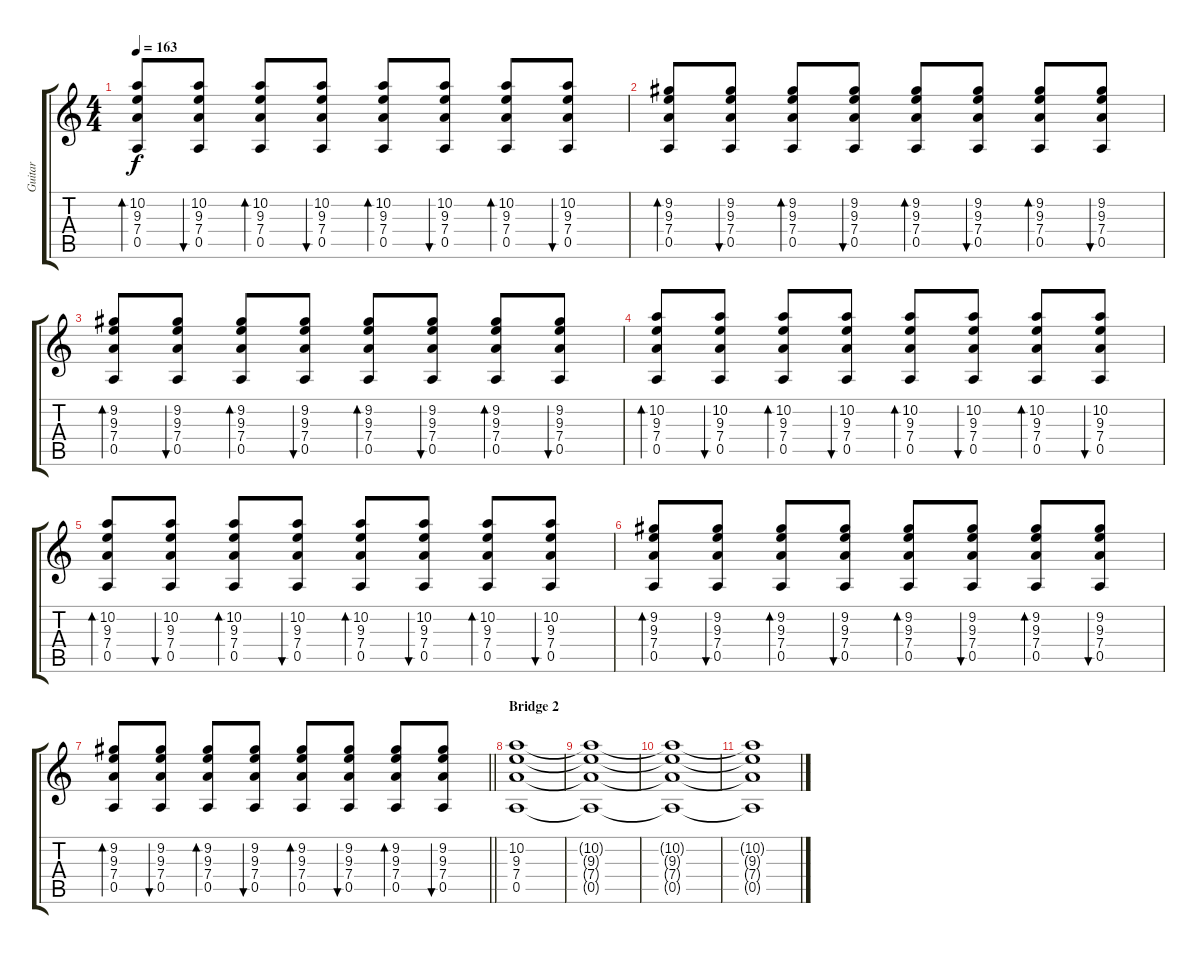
\track ("Guitar" "Guitar") {instrument acousticguitarsteel}
\staff {score tabs}
\tuning (E4 B3 G3 D3 A2 E2) {hide}
\ts (4 4)
\tempo 163
\clef g2
\ks c
(10.2 9.3 7.4 0.5).8{bd 60 dy f} (10.2 9.3 7.4 0.5).8{bu 60} (10.2 9.3 7.4 0.5).8{bd 60} (10.2 9.3 7.4 0.5).8{bu 60} (10.2 9.3 7.4 0.5).8{bd 60} (10.2 9.3 7.4 0.5).8{bu 60} (10.2 9.3 7.4 0.5).8{bd 60} (10.2 9.3 7.4 0.5).8{bu 60} |
(9.2 9.3 7.4 0.5).8{bd 60} (9.2 9.3 7.4 0.5).8{bu 60} (9.2 9.3 7.4 0.5).8{bd 60} (9.2 9.3 7.4 0.5).8{bu 60} (9.2 9.3 7.4 0.5).8{bd 60} (9.2 9.3 7.4 0.5).8{bu 60} (9.2 9.3 7.4 0.5).8{bd 60} (9.2 9.3 7.4 0.5).8{bu 60} |
(9.2 9.3 7.4 0.5).8{bd 60} (9.2 9.3 7.4 0.5).8{bu 60} (9.2 9.3 7.4 0.5).8{bd 60} (9.2 9.3 7.4 0.5).8{bu 60} (9.2 9.3 7.4 0.5).8{bd 60} (9.2 9.3 7.4 0.5).8{bu 60} (9.2 9.3 7.4 0.5).8{bd 60} (9.2 9.3 7.4 0.5).8{bu 60} |
(10.2 9.3 7.4 0.5).8{bd 60} (10.2 9.3 7.4 0.5).8{bu 60} (10.2 9.3 7.4 0.5).8{bd 60} (10.2 9.3 7.4 0.5).8{bu 60} (10.2 9.3 7.4 0.5).8{bd 60} (10.2 9.3 7.4 0.5).8{bu 60} (10.2 9.3 7.4 0.5).8{bd 60} (10.2 9.3 7.4 0.5).8{bu 60} |
(10.2 9.3 7.4 0.5).8{bd 60} (10.2 9.3 7.4 0.5).8{bu 60} (10.2 9.3 7.4 0.5).8{bd 60} (10.2 9.3 7.4 0.5).8{bu 60} (10.2 9.3 7.4 0.5).8{bd 60} (10.2 9.3 7.4 0.5).8{bu 60} (10.2 9.3 7.4 0.5).8{bd 60} (10.2 9.3 7.4 0.5).8{bu 60} |
(9.2 9.3 7.4 0.5).8{bd 60} (9.2 9.3 7.4 0.5).8{bu 60} (9.2 9.3 7.4 0.5).8{bd 60} (9.2 9.3 7.4 0.5).8{bu 60} (9.2 9.3 7.4 0.5).8{bd 60} (9.2 9.3 7.4 0.5).8{bu 60} (9.2 9.3 7.4 0.5).8{bd 60} (9.2 9.3 7.4 0.5).8{bu 60} |
\barLineRight lightlight
(9.2 9.3 7.4 0.5).8{bd 60} (9.2 9.3 7.4 0.5).8{bu 60} (9.2 9.3 7.4 0.5).8{bd 60} (9.2 9.3 7.4 0.5).8{bu 60} (9.2 9.3 7.4 0.5).8{bd 60} (9.2 9.3 7.4 0.5).8{bu 60} (9.2 9.3 7.4 0.5).8{bd 60} (9.2 9.3 7.4 0.5).8{bu 60} |
\section ("" "Bridge 2")
(10.2 9.3 7.4 0.5).1 |
(10.2{t} 9.3{t} 7.4{t} 0.5{t}).1 |
(10.2{t} 9.3{t} 7.4{t} 0.5{t}).1 |
(10.2{t} 9.3{t} 7.4{t} 0.5{t}).1
